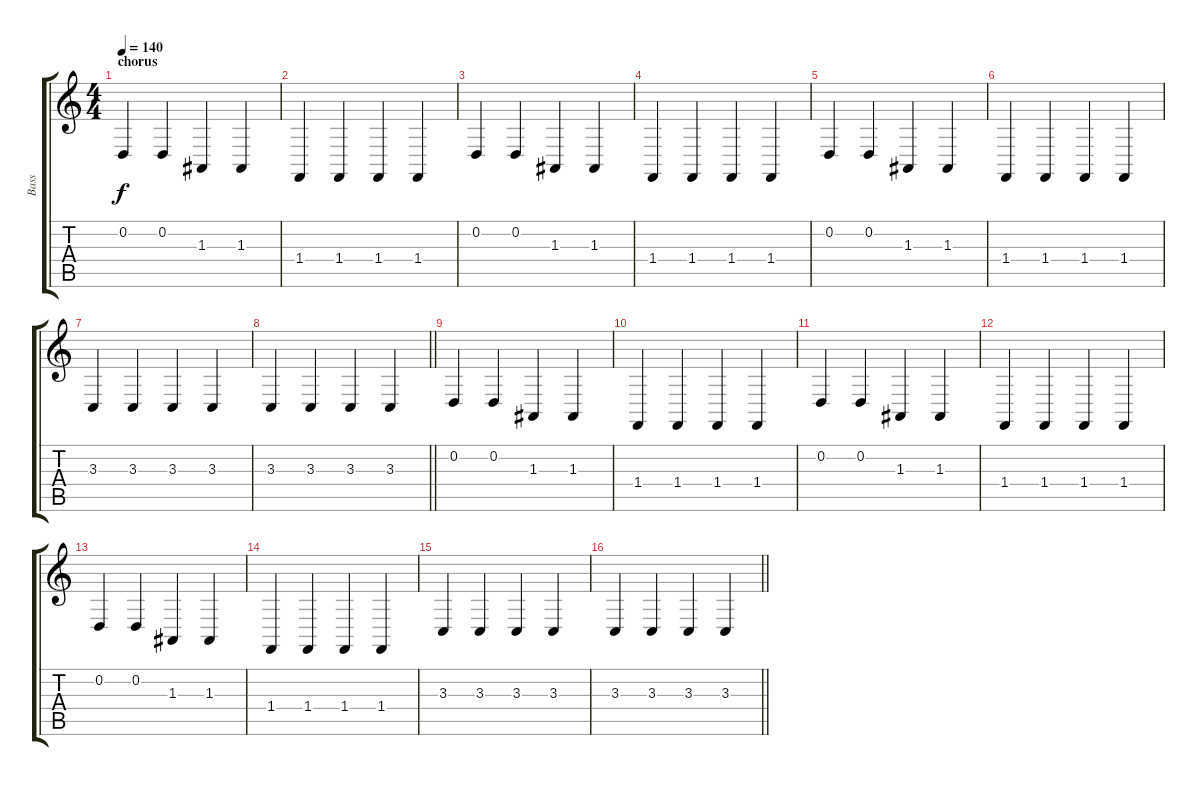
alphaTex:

\track ("Bass" "Bass") {instrument electricbassfinger}
\staff {score tabs}
\tuning (G2 D2 A1 E1 A2 E2) {hide}
\ts (4 4)
\section ("" "chorus ")
\tempo 140
\clef g2
\ks c
0.2.4{dy f} 0.2.4 1.3.4 1.3.4 |
1.4.4 1.4.4 1.4.4 1.4.4 |
0.2.4 0.2.4 1.3.4 1.3.4 |
1.4.4 1.4.4 1.4.4 1.4.4 |
0.2.4 0.2.4 1.3.4 1.3.4 |
1.4.4 1.4.4 1.4.4 1.4.4 |
3.3.4 3.3.4 3.3.4 3.3.4 |
\barLineRight lightlight
3.3.4 3.3.4 3.3.4 3.3.4 |
0.2.4 0.2.4 1.3.4 1.3.4 |
1.4.4 1.4.4 1.4.4 1.4.4 |
0.2.4 0.2.4 1.3.4 1.3.4 |
1.4.4 1.4.4 1.4.4 1.4.4 |
0.2.4 0.2.4 1.3.4 1.3.4 |
1.4.4 1.4.4 1.4.4 1.4.4 |
3.3.4 3.3.4 3.3.4 3.3.4 |
\barLineRight lightlight
3.3.4 3.3.4 3.3.4 3.3.4
